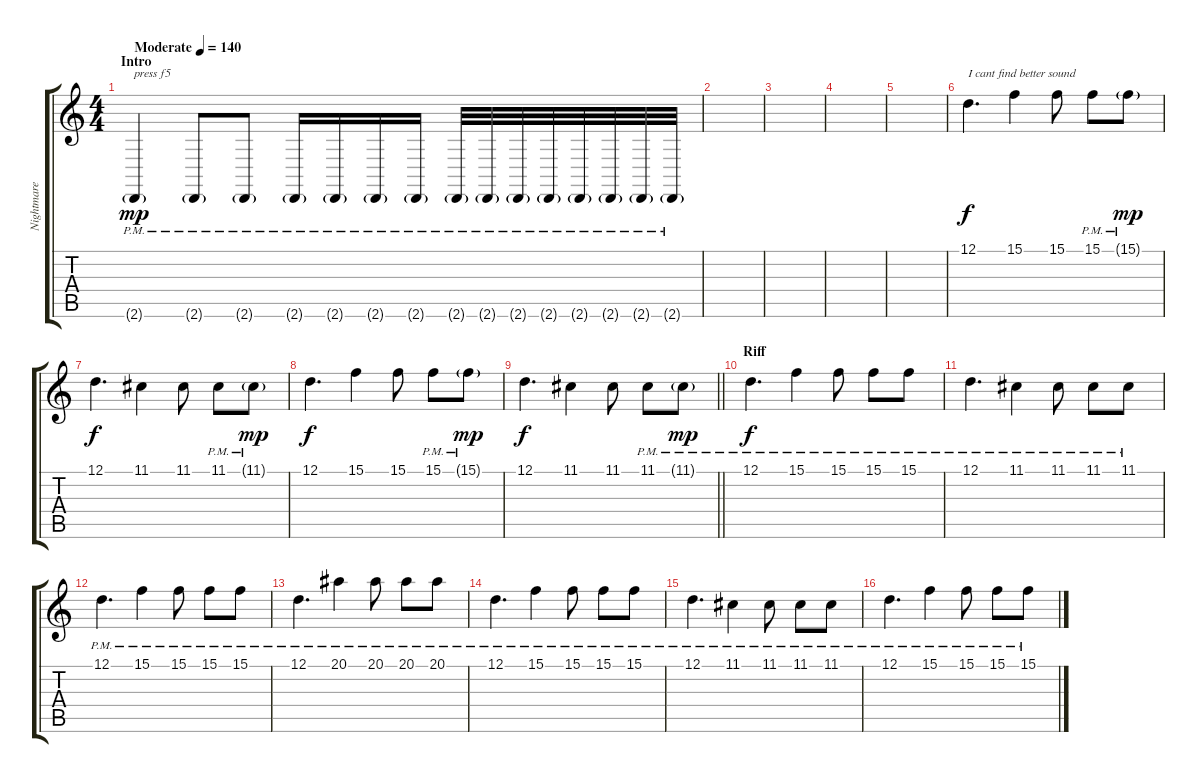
\track ("Nightmare Industries" "Nightmare ") {instrument fx5brightness}
\staff {score tabs}
\tuning (D4 A3 F3 C3 G2 C2) {hide}
\ts (4 4)
\section ("" "Intro")
\tempo (140 "Moderate")
\clef g2
\ks c
2.6{g pm}.4{txt "press f5" dy mp instrument fx5brightness} 2.6{g pm}.8 2.6{g pm}.8 2.6{g pm}.16 2.6{g pm}.16 2.6{g pm}.16 2.6{g pm}.16 2.6{g pm}.32 2.6{g pm}.32 2.6{g pm}.32 2.6{g pm}.32 2.6{g pm}.32 2.6{g pm}.32 2.6{g pm}.32 2.6{g pm}.32 |
|
|
|
|
12.1.4{d txt "I cant find better sound" dy f} 15.1.4 15.1.8 15.1{pm}.8 15.1{g pm}.8{dy mp} |
12.1.4{d dy f} 11.1.4 11.1.8 11.1{pm}.8 11.1{g pm}.8{dy mp} |
12.1.4{d dy f} 15.1.4 15.1.8 15.1{pm}.8 15.1{g pm}.8{dy mp} |
\barLineRight lightlight
12.1.4{d dy f} 11.1.4 11.1.8 11.1{pm}.8 11.1{g pm}.8{dy mp} |
\section ("" "Riff")
12.1{pm}.4{d dy f} 15.1{pm}.4 15.1{pm}.8 15.1{pm}.8 15.1{pm}.8 |
12.1{pm}.4{d} 11.1{pm}.4 11.1{pm}.8 11.1{pm}.8 11.1{pm}.8 |
12.1{pm}.4{d} 15.1{pm}.4 15.1{pm}.8 15.1{pm}.8 15.1{pm}.8 |
12.1{pm}.4{d} 20.1{pm}.4 20.1{pm}.8 20.1{pm}.8 20.1{pm}.8 |
12.1{pm}.4{d} 15.1{pm}.4 15.1{pm}.8 15.1{pm}.8 15.1{pm}.8 |
12.1{pm}.4{d} 11.1{pm}.4 11.1{pm}.8 11.1{pm}.8 11.1{pm}.8 |
12.1{pm}.4{d} 15.1{pm}.4 15.1{pm}.8 15.1{pm}.8 15.1{pm}.8
